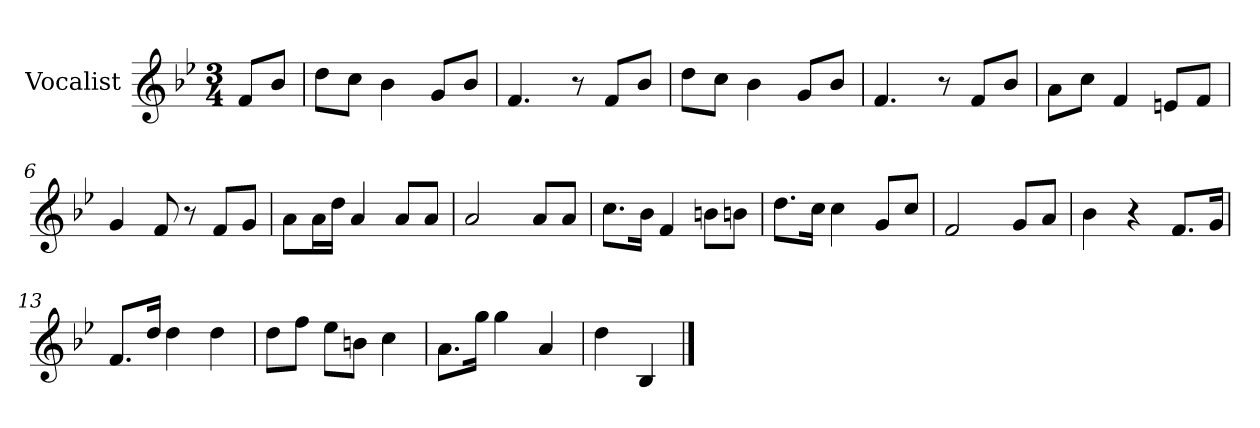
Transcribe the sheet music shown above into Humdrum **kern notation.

**kern
*part1
*staff1
*I"Vocalist
*k[b-e-]
*B-:
*M3/4
=
8fL
8b-J
=1
8ddL
8ccJ
4b-
8gL
8b-J
=2
4.f
8r
8fL
8b-J
=3
8ddL
8ccJ
4b-
8gL
8b-J
=4
4.f
8r
8fL
8b-J
=5
8aL
8ccJ
4f
8enL
8fJ
=6
4g
8f
8r
8fL
8gJ
=7
8aL
16aL
16ddJJ
4a
8aL
8aJ
=8
2a
8aL
8aJ
=9
8.ccL
16b-Jk
4f
8bnL
8bnJ
=10
8.ddL
16ccJk
4cc
8gL
8ccJ
=11
2f
8gL
8aJ
=12
4b-
4r
8.fL
16gJk
=13
8.fL
16ddJk
4dd
4dd
=14
8ddL
8ffJ
8ee-L
8bnJ
4cc
=15
8.aL
16ggJk
4gg
4a
=16
4dd
4B-
==
*-
